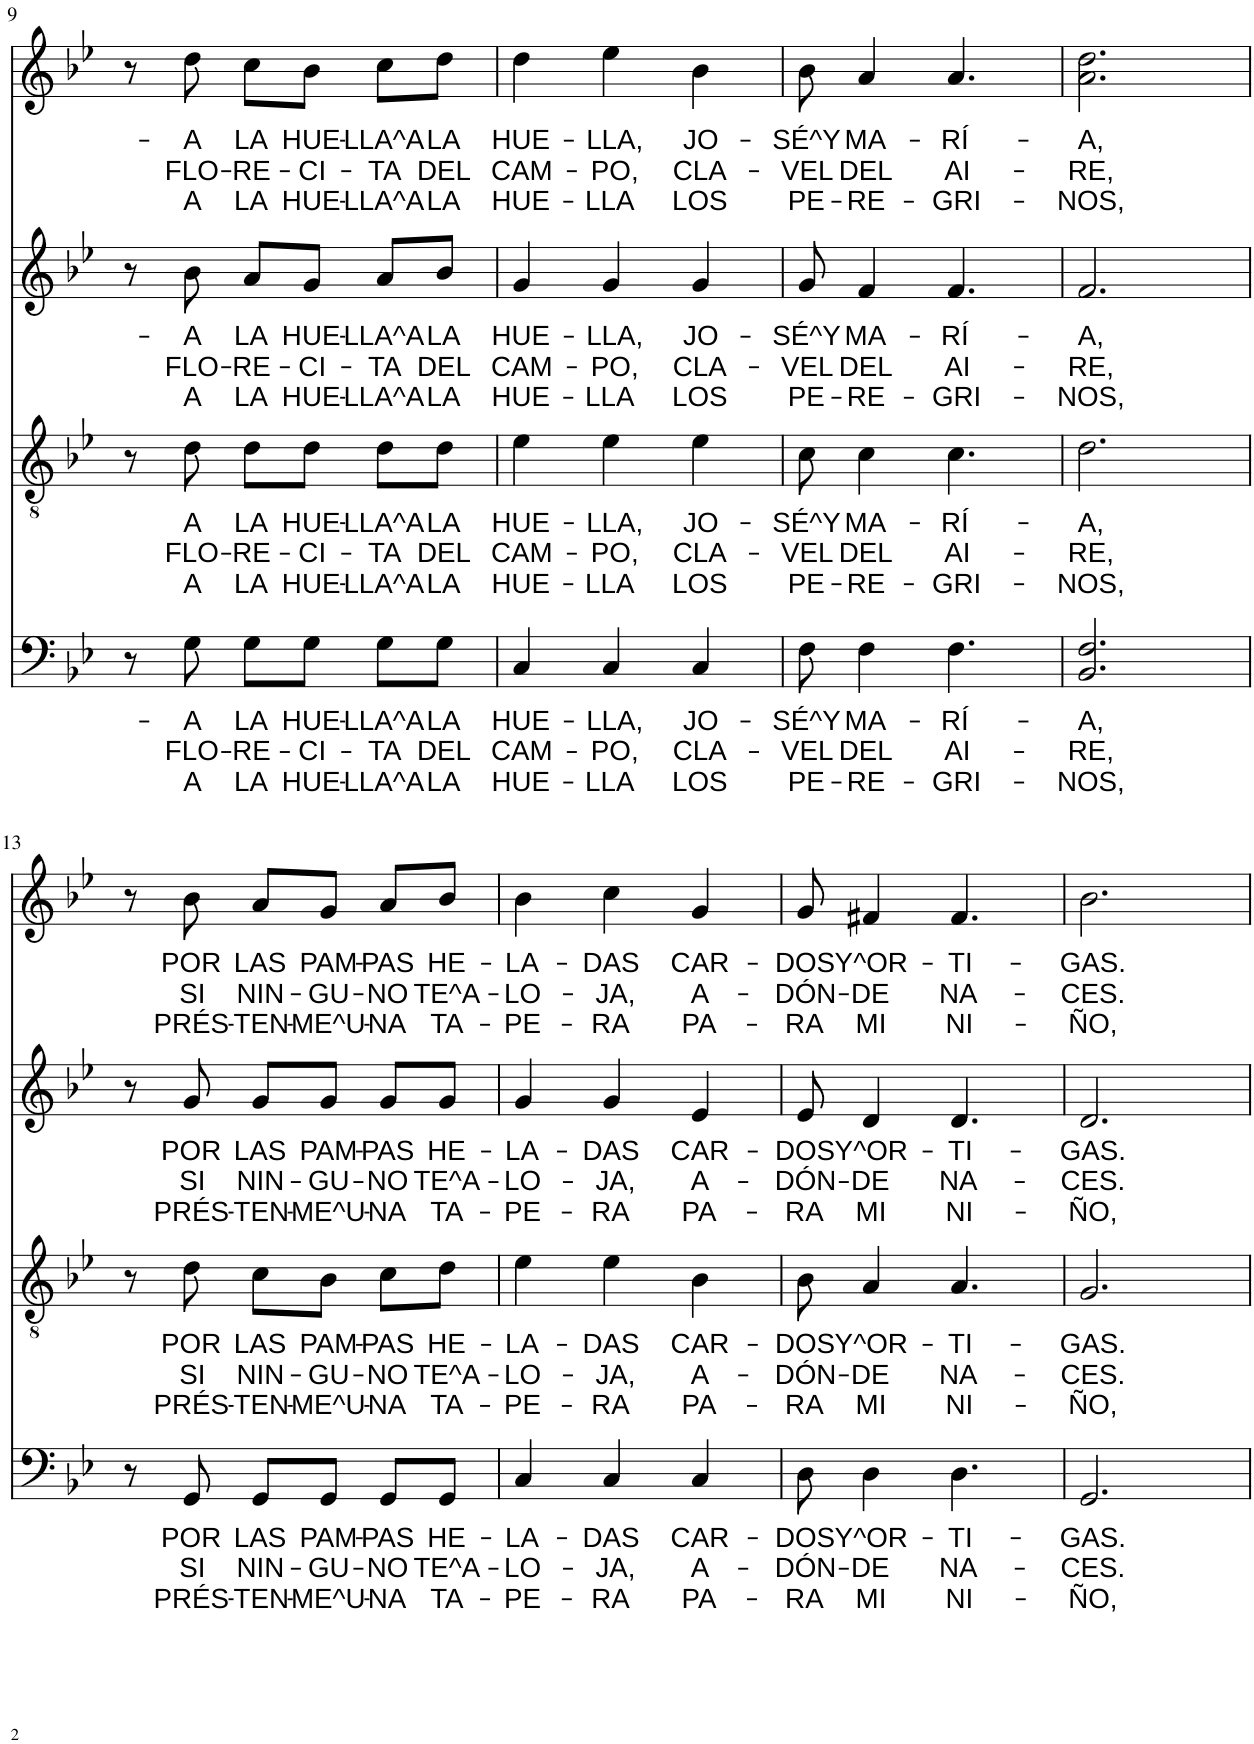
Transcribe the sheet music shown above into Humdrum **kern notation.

**kern	**text	**text	**text	**kern	**text	**text	**text	**kern	**text	**text	**text	**kern	**text	**text	**text
*part4	*part4	*part4	*part4	*part3	*part3	*part3	*part3	*part2	*part2	*part2	*part2	*part1	*part1	*part1	*part1
*staff4	*staff4	*staff4	*staff4	*staff3	*staff3	*staff3	*staff3	*staff2	*staff2	*staff2	*staff2	*staff1	*staff1	*staff1	*staff1
*I"B	*	*	*	*I"T	*	*	*	*I"C	*	*	*	*I"S	*	*	*
!!LO:PB:g=z
*clefF4	*	*	*	*clefGv2	*	*	*	*clefG2	*	*	*	*clefG2	*	*	*
*k[b-e-]	*	*	*	*k[b-e-]	*	*	*	*k[b-e-]	*	*	*	*k[b-e-]	*	*	*
*B-:	*	*	*	*B-:	*	*	*	*B-:	*	*	*	*B-:	*	*	*
*M3/4	*	*	*	*M3/4	*	*	*	*M3/4	*	*	*	*M3/4	*	*	*
=9	=9	=9	=9	=9	=9	=9	=9	=9	=9	=9	=9	=9	=9	=9	=9
8r	.	.	.	8r	.	.	.	8r	.	.	.	8r	.	.	.
!	!LO:LY:b	!LO:LY:b	!LO:LY:b	!	!LO:LY:b	!LO:LY:b	!LO:LY:b	!	!LO:LY:b	!LO:LY:b	!LO:LY:b	!	!LO:LY:b	!LO:LY:b	!LO:LY:b
8G\	-A	FLO-	-A	8d\	A	FLO-	-A	8b-\	-A	FLO-	-A	8dd\	-A	FLO-	-A
!	!LO:LY:b	!LO:LY:b	!LO:LY:b	!	!LO:LY:b	!LO:LY:b	!LO:LY:b	!	!LO:LY:b	!LO:LY:b	!LO:LY:b	!	!LO:LY:b	!LO:LY:b	!LO:LY:b
8G\L	LA	RE-	-LA	8d\L	LA	RE-	-LA	8a/L	LA	RE-	-LA	8cc\L	LA	RE-	-LA
!	!LO:LY:b	!LO:LY:b	!LO:LY:b	!	!LO:LY:b	!LO:LY:b	!LO:LY:b	!	!LO:LY:b	!LO:LY:b	!LO:LY:b	!	!LO:LY:b	!LO:LY:b	!LO:LY:b
8G\J	HUE-	-CI-	-HUE-	8d\J	HUE-	-CI-	-HUE-	8g/J	HUE-	-CI-	-HUE-	8b-\J	HUE-	-CI-	-HUE-
!	!LO:LY:b	!LO:LY:b	!LO:LY:b	!	!LO:LY:b	!LO:LY:b	!LO:LY:b	!	!LO:LY:b	!LO:LY:b	!LO:LY:b	!	!LO:LY:b	!LO:LY:b	!LO:LY:b
8G\L	-LLA^A	TA	LLA^A	8d\L	-LLA^A	TA	LLA^A	8a/L	-LLA^A	TA	LLA^A	8cc\L	-LLA^A	TA	LLA^A
!	!LO:LY:b	!LO:LY:b	!LO:LY:b	!	!LO:LY:b	!LO:LY:b	!LO:LY:b	!	!LO:LY:b	!LO:LY:b	!LO:LY:b	!	!LO:LY:b	!LO:LY:b	!LO:LY:b
8G\J	LA	DEL	LA	8d\J	LA	DEL	LA	8b-/J	LA	DEL	LA	8dd\J	LA	DEL	LA
=10	=10	=10	=10	=10	=10	=10	=10	=10	=10	=10	=10	=10	=10	=10	=10
!	!LO:LY:b	!LO:LY:b	!LO:LY:b	!	!LO:LY:b	!LO:LY:b	!LO:LY:b	!	!LO:LY:b	!LO:LY:b	!LO:LY:b	!	!LO:LY:b	!LO:LY:b	!LO:LY:b
4C/	HUE-	-CAM-	-HUE-	4e-\	HUE-	-CAM-	-HUE-	4g/	HUE-	-CAM-	-HUE-	4dd\	HUE-	-CAM-	-HUE-
!	!LO:LY:b	!LO:LY:b	!LO:LY:b	!	!LO:LY:b	!LO:LY:b	!LO:LY:b	!	!LO:LY:b	!LO:LY:b	!LO:LY:b	!	!LO:LY:b	!LO:LY:b	!LO:LY:b
4C/	-LLA,	PO,	LLA	4e-\	-LLA,	PO,	LLA	4g/	-LLA,	PO,	LLA	4ee-\	-LLA,	PO,	LLA
!	!LO:LY:b	!LO:LY:b	!LO:LY:b	!	!LO:LY:b	!LO:LY:b	!LO:LY:b	!	!LO:LY:b	!LO:LY:b	!LO:LY:b	!	!LO:LY:b	!LO:LY:b	!LO:LY:b
4C/	JO-	-CLA-	-LOS	4e-\	JO-	-CLA-	-LOS	4g/	JO-	-CLA-	-LOS	4b-\	JO-	-CLA-	-LOS
=11	=11	=11	=11	=11	=11	=11	=11	=11	=11	=11	=11	=11	=11	=11	=11
!	!LO:LY:b	!LO:LY:b	!LO:LY:b	!	!LO:LY:b	!LO:LY:b	!LO:LY:b	!	!LO:LY:b	!LO:LY:b	!LO:LY:b	!	!LO:LY:b	!LO:LY:b	!LO:LY:b
8F\	SÉ^Y	VEL	PE-	8c\	SÉ^Y	VEL	PE-	8g/	SÉ^Y	VEL	PE-	8b-\	SÉ^Y	VEL	PE-
!	!LO:LY:b	!LO:LY:b	!LO:LY:b	!	!LO:LY:b	!LO:LY:b	!LO:LY:b	!	!LO:LY:b	!LO:LY:b	!LO:LY:b	!	!LO:LY:b	!LO:LY:b	!LO:LY:b
4F\	-MA-	-DEL	RE-	4c\	-MA-	-DEL	RE-	4f/	-MA-	-DEL	RE-	4a/	-MA-	-DEL	RE-
!	!LO:LY:b	!LO:LY:b	!LO:LY:b	!	!LO:LY:b	!LO:LY:b	!LO:LY:b	!	!LO:LY:b	!LO:LY:b	!LO:LY:b	!	!LO:LY:b	!LO:LY:b	!LO:LY:b
4.F\	-RÍ-	-AI-	-GRI-	4.c\	-RÍ-	-AI-	-GRI-	4.f/	-RÍ-	-AI-	-GRI-	4.a/	-RÍ-	-AI-	-GRI-
=12	=12	=12	=12	=12	=12	=12	=12	=12	=12	=12	=12	=12	=12	=12	=12
!	!LO:LY:b	!LO:LY:b	!LO:LY:b	!	!LO:LY:b	!LO:LY:b	!LO:LY:b	!	!LO:LY:b	!LO:LY:b	!LO:LY:b	!	!LO:LY:b	!LO:LY:b	!LO:LY:b
2.BB-/ 2.F/	-A,	RE,	NOS,	2.d\	-A,	RE,	NOS,	2.f/	-A,	RE,	NOS,	2.a\ 2.dd\	-A,	RE,	NOS,
!!LO:LB:g=z
=13	=13	=13	=13	=13	=13	=13	=13	=13	=13	=13	=13	=13	=13	=13	=13
8r	.	.	.	8r	.	.	.	8r	.	.	.	8r	.	.	.
!	!LO:LY:b	!LO:LY:b	!LO:LY:b	!	!LO:LY:b	!LO:LY:b	!LO:LY:b	!	!LO:LY:b	!LO:LY:b	!LO:LY:b	!	!LO:LY:b	!LO:LY:b	!LO:LY:b
8GG/	POR	SI	PRÉS-	8d\	POR	SI	PRÉS-	8g/	POR	SI	PRÉS-	8b-\	POR	SI	PRÉS-
!	!LO:LY:b	!LO:LY:b	!LO:LY:b	!	!LO:LY:b	!LO:LY:b	!LO:LY:b	!	!LO:LY:b	!LO:LY:b	!LO:LY:b	!	!LO:LY:b	!LO:LY:b	!LO:LY:b
8GG/L	-LAS	NIN-	-TEN-	8c\L	-LAS	NIN-	-TEN-	8g/L	-LAS	NIN-	-TEN-	8a/L	-LAS	NIN-	-TEN-
!	!LO:LY:b	!LO:LY:b	!LO:LY:b	!	!LO:LY:b	!LO:LY:b	!LO:LY:b	!	!LO:LY:b	!LO:LY:b	!LO:LY:b	!	!LO:LY:b	!LO:LY:b	!LO:LY:b
8GG/J	-PAM-	-GU-	-ME^U-	8B-\J	-PAM-	-GU-	-ME^U-	8g/J	-PAM-	-GU-	-ME^U-	8g/J	-PAM-	-GU-	-ME^U-
!	!LO:LY:b	!LO:LY:b	!LO:LY:b	!	!LO:LY:b	!LO:LY:b	!LO:LY:b	!	!LO:LY:b	!LO:LY:b	!LO:LY:b	!	!LO:LY:b	!LO:LY:b	!LO:LY:b
8GG/L	-PAS	NO	NA	8c\L	-PAS	NO	NA	8g/L	-PAS	NO	NA	8a/L	-PAS	NO	NA
!	!LO:LY:b	!LO:LY:b	!LO:LY:b	!	!LO:LY:b	!LO:LY:b	!LO:LY:b	!	!LO:LY:b	!LO:LY:b	!LO:LY:b	!	!LO:LY:b	!LO:LY:b	!LO:LY:b
8GG/J	HE-	-TE^A-	-TA-	8d\J	HE-	-TE^A-	-TA-	8g/J	HE-	-TE^A-	-TA-	8b-/J	HE-	-TE^A-	-TA-
=14	=14	=14	=14	=14	=14	=14	=14	=14	=14	=14	=14	=14	=14	=14	=14
!	!LO:LY:b	!LO:LY:b	!LO:LY:b	!	!LO:LY:b	!LO:LY:b	!LO:LY:b	!	!LO:LY:b	!LO:LY:b	!LO:LY:b	!	!LO:LY:b	!LO:LY:b	!LO:LY:b
4C/	-LA-	-LO-	-PE-	4e-\	-LA-	-LO-	-PE-	4g/	-LA-	-LO-	-PE-	4b-\	-LA-	-LO-	-PE-
!	!LO:LY:b	!LO:LY:b	!LO:LY:b	!	!LO:LY:b	!LO:LY:b	!LO:LY:b	!	!LO:LY:b	!LO:LY:b	!LO:LY:b	!	!LO:LY:b	!LO:LY:b	!LO:LY:b
4C/	-DAS	JA,	RA	4e-\	-DAS	JA,	RA	4g/	-DAS	JA,	RA	4cc\	-DAS	JA,	RA
!	!LO:LY:b	!LO:LY:b	!LO:LY:b	!	!LO:LY:b	!LO:LY:b	!LO:LY:b	!	!LO:LY:b	!LO:LY:b	!LO:LY:b	!	!LO:LY:b	!LO:LY:b	!LO:LY:b
4C/	CAR-	-A-	-PA-	4B-\	CAR-	-A-	-PA-	4e-/	CAR-	-A-	-PA-	4g/	CAR-	-A-	-PA-
=15	=15	=15	=15	=15	=15	=15	=15	=15	=15	=15	=15	=15	=15	=15	=15
!	!LO:LY:b	!LO:LY:b	!LO:LY:b	!	!LO:LY:b	!LO:LY:b	!LO:LY:b	!	!LO:LY:b	!LO:LY:b	!LO:LY:b	!	!LO:LY:b	!LO:LY:b	!LO:LY:b
8D\	-DOS	DÓN-	-RA	8B-\	-DOS	DÓN-	-RA	8e-/	-DOS	DÓN-	-RA	8g/	-DOS	DÓN-	-RA
!	!LO:LY:b	!LO:LY:b	!LO:LY:b	!	!LO:LY:b	!LO:LY:b	!LO:LY:b	!	!LO:LY:b	!LO:LY:b	!LO:LY:b	!	!LO:LY:b	!LO:LY:b	!LO:LY:b
4D\	Y^OR-	-DE	MI	4A/	Y^OR-	-DE	MI	4d/	Y^OR-	-DE	MI	4f#X/	Y^OR-	-DE	MI
!	!LO:LY:b	!LO:LY:b	!LO:LY:b	!	!LO:LY:b	!LO:LY:b	!LO:LY:b	!	!LO:LY:b	!LO:LY:b	!LO:LY:b	!	!LO:LY:b	!LO:LY:b	!LO:LY:b
4.D\	TI-	-NA-	-NI-	4.A/	TI-	-NA-	-NI-	4.d/	TI-	-NA-	-NI-	4.f#/	TI-	-NA-	-NI-
=16	=16	=16	=16	=16	=16	=16	=16	=16	=16	=16	=16	=16	=16	=16	=16
!	!LO:LY:b	!LO:LY:b	!LO:LY:b	!	!LO:LY:b	!LO:LY:b	!LO:LY:b	!	!LO:LY:b	!LO:LY:b	!LO:LY:b	!	!LO:LY:b	!LO:LY:b	!LO:LY:b
2.GG/	-GAS.	CES.	ÑO,	2.G/	-GAS.	CES.	ÑO,	2.d/	-GAS.	CES.	ÑO,	2.b-\	-GAS.	CES.	ÑO,
=	=	=	=	=	=	=	=	=	=	=	=	=	=	=	=
*-	*-	*-	*-	*-	*-	*-	*-	*-	*-	*-	*-	*-	*-	*-	*-
